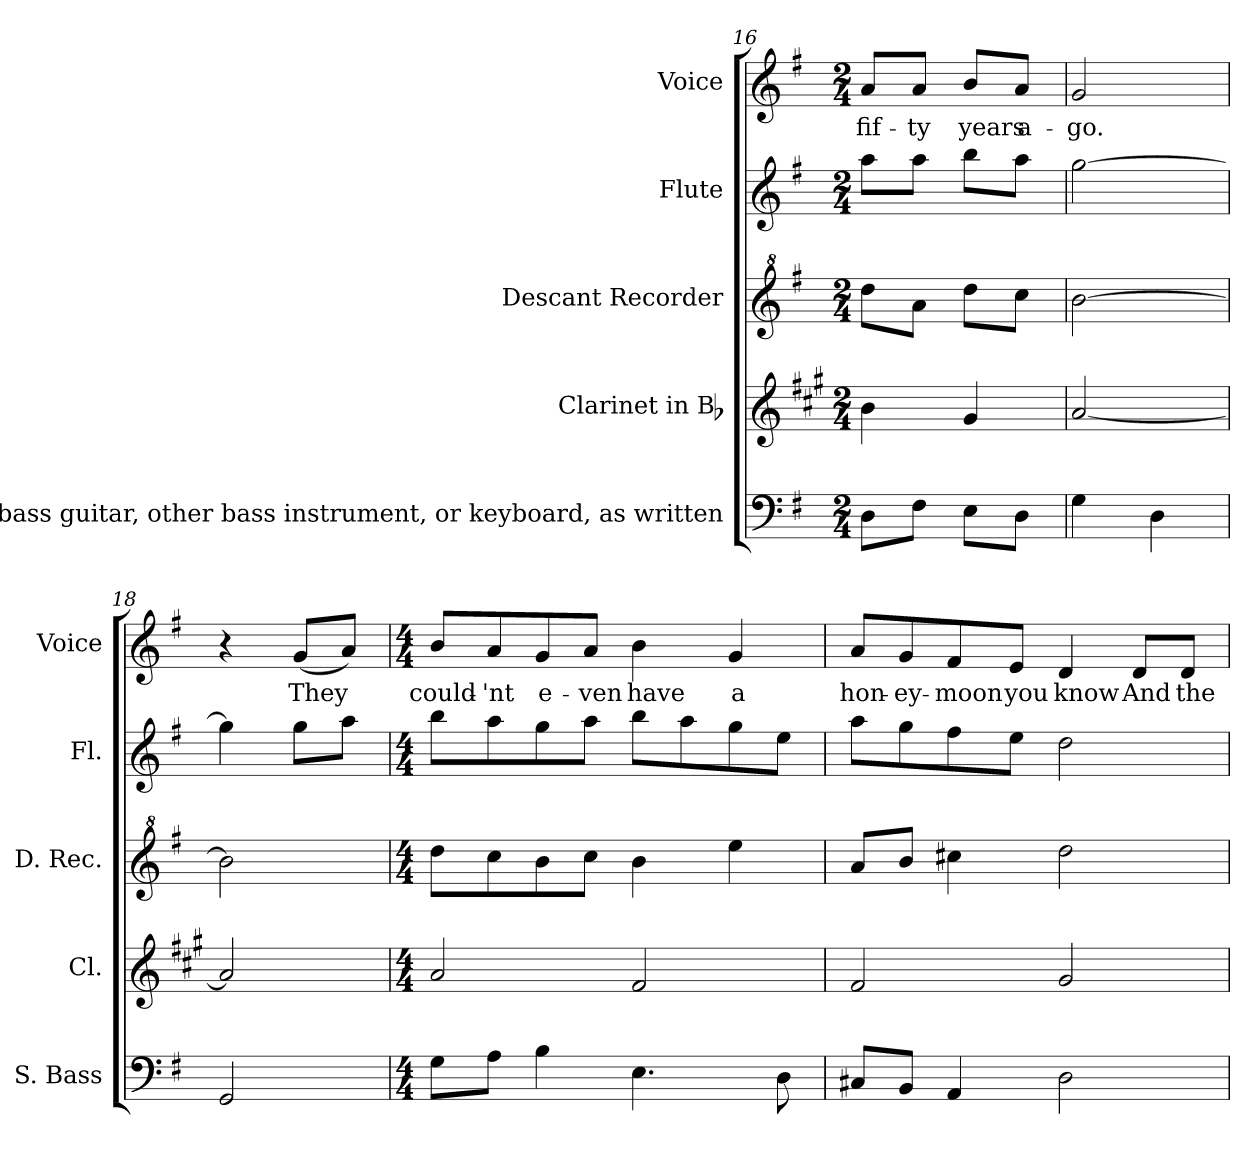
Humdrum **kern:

**kern	**kern	**kern	**kern	**kern	**text
*part5	*part4	*part3	*part2	*part1	*part1
*staff5	*staff4	*staff3	*staff2	*staff1	*staff1
*I"String bass,  bass guitar, other  bass instrument, or keyboard, as written	*I"Clarinet in Bb	*I"Descant Recorder	*I"Flute	*I"Voice	*
*I'S. Bass	*I'Cl.	*I'D. Rec.	*I'Fl.	*I'Voice	*
*clefF4	*clefG2	*clefG^2	*clefG2	*clefG2	*
*ITrd7c12	*ITrd1c2	*ITrd-7c-12	*	*	*
*k[f#]	*k[f#]	*k[f#]	*k[f#]	*k[f#]	*
*G:	*G:	*G:	*G:	*G:	*
*M2/4	*M2/4	*M2/4	*M2/4	*M2/4	*
=16	=16	=16	=16	=16	=16
!	!	!	!	!	!LO:LY:b:color=#000000
8DDi\L	4ai\	8ddddi\L	8aai\L	8ai/L	fif-
!	!	!	!	!	!LO:LY:b:color=#000000
8FF#i\J	.	8aaai\J	8aai\J	8ai/J	-ty
!	!	!	!	!	!LO:LY:b:color=#000000
8EEi\L	4f#i/	8ddddi\L	8bbi\L	8bi/L	years
!	!	!	!	!	!LO:LY:b:color=#000000
8DDi\J	.	8cccci\J	8aai\J	8ai/J	a-
=17	=17	=17	=17	=17	=17
!	!	!	!	!	!LO:LY:b:color=#000000
4GGi\	[2gi/	[2bbbi\	[2ggi\	2gi/	-go.
4DDi\	.	.	.	.	.
=18	=18	=18	=18	=18	=18
2GGGi/	2gi/]	2bbbi\]	4ggi\]	4r	.
!	!	!	!	!	!LO:LY:b:color=#000000
.	.	.	8ggi\L	(8gi/L	They
.	.	.	8aai\J	8ai/J)	.
=19	=19	=19	=19	=19	=19
*M4/4	*M4/4	*M4/4	*M4/4	*M4/4	*
!	!	!	!	!	!LO:LY:b:color=#000000
8GGi\L	2gi/	8ddddi\L	8bbi\L	8bi/L	could-
!	!	!	!	!	!LO:LY:b:color=#000000
8AAi\J	.	8cccci\	8aai\	8ai/	-'nt
!	!	!	!	!	!LO:LY:b:color=#000000
4BBi\	.	8bbbi\	8ggi\	8gi/	e-
!	!	!	!	!	!LO:LY:b:color=#000000
.	.	8cccci\J	8aai\J	8ai/J	-ven
!	!	!	!	!	!LO:LY:b:color=#000000
4.EEi\	2ei/	4bbbi\	8bbi\L	4bi\	have
.	.	.	8aai\	.	.
!	!	!	!	!	!LO:LY:b:color=#000000
.	.	4eeeei\	8ggi\	4gi/	a
8DDi\	.	.	8eei\J	.	.
!!LO:LB:g=z
=20	=20	=20	=20	=20	=20
!	!	!	!	!	!LO:LY:b:color=#000000
8CC#Xi/L	2ei/	8aaai/L	8aai\L	8ai/L	hon-
!	!	!	!	!	!LO:LY:b:color=#000000
8BBBi/J	.	8bbbi/J	8ggi\	8gi/	-ey-
!	!	!	!	!	!LO:LY:b:color=#000000
4AAAi/	.	4cccc#Xi\	8ff#i\	8f#i/	-moon
!	!	!	!	!	!LO:LY:b:color=#000000
.	.	.	8eei\J	8ei/J	you
!	!	!	!	!	!LO:LY:b:color=#000000
2DDi\	2f#i/	2ddddi\	2ddi\	4di/	know
!	!	!	!	!	!LO:LY:b:color=#000000
.	.	.	.	8di/L	And
!	!	!	!	!	!LO:LY:b:color=#000000
.	.	.	.	8di/J	the
=	=	=	=	=	=
*-	*-	*-	*-	*-	*-
